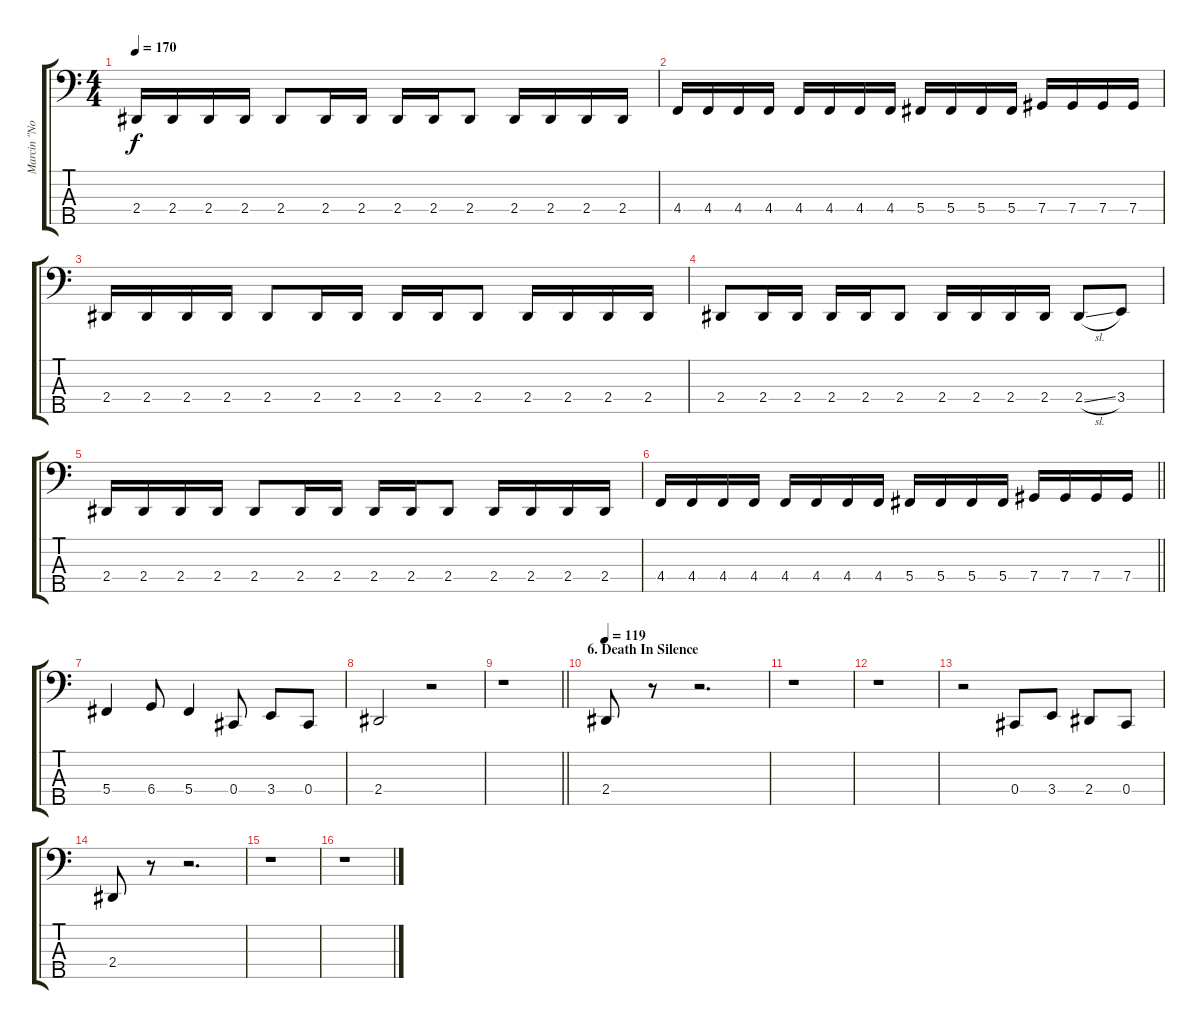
\track ("Marcin \"Novy\" Nowak " "Marcin \"No") {instrument electricbassfinger}
\staff {score tabs}
\tuning (E2 B1 Gb1 Db1 Ab0) {hide}
\ts (4 4)
\tempo 170
\clef f4
\ks c
2.4.16{dy f} 2.4.16 2.4.16 2.4.16 2.4.8 2.4.16 2.4.16 2.4.16 2.4.16 2.4.8 2.4.16 2.4.16 2.4.16 2.4.16 |
4.4.16 4.4.16 4.4.16 4.4.16 4.4.16 4.4.16 4.4.16 4.4.16 5.4.16 5.4.16 5.4.16 5.4.16 7.4.16 7.4.16 7.4.16 7.4.16 |
2.4.16 2.4.16 2.4.16 2.4.16 2.4.8 2.4.16 2.4.16 2.4.16 2.4.16 2.4.8 2.4.16 2.4.16 2.4.16 2.4.16 |
2.4.8 2.4.16 2.4.16 2.4.16 2.4.16 2.4.8 2.4.16 2.4.16 2.4.16 2.4.16 2.4{sl}.8 3.4.8 |
2.4.16 2.4.16 2.4.16 2.4.16 2.4.8 2.4.16 2.4.16 2.4.16 2.4.16 2.4.8 2.4.16 2.4.16 2.4.16 2.4.16 |
\barLineRight lightlight
4.4.16 4.4.16 4.4.16 4.4.16 4.4.16 4.4.16 4.4.16 4.4.16 5.4.16 5.4.16 5.4.16 5.4.16 7.4.16 7.4.16 7.4.16 7.4.16 |
5.4.4 6.4.8 5.4.4 0.4.8 3.4.8 0.4.8 |
2.4.2 r.2 |
\barLineRight lightlight
r.1 |
\section ("" "6. Death In Silence")
\tempo 119
2.4.8 r.8 r.2{d} |
r.1 |
r.1 |
r.2 0.4.8 3.4.8 2.4.8 0.4.8 |
2.4.8 r.8 r.2{d} |
r.1 |
r.1
